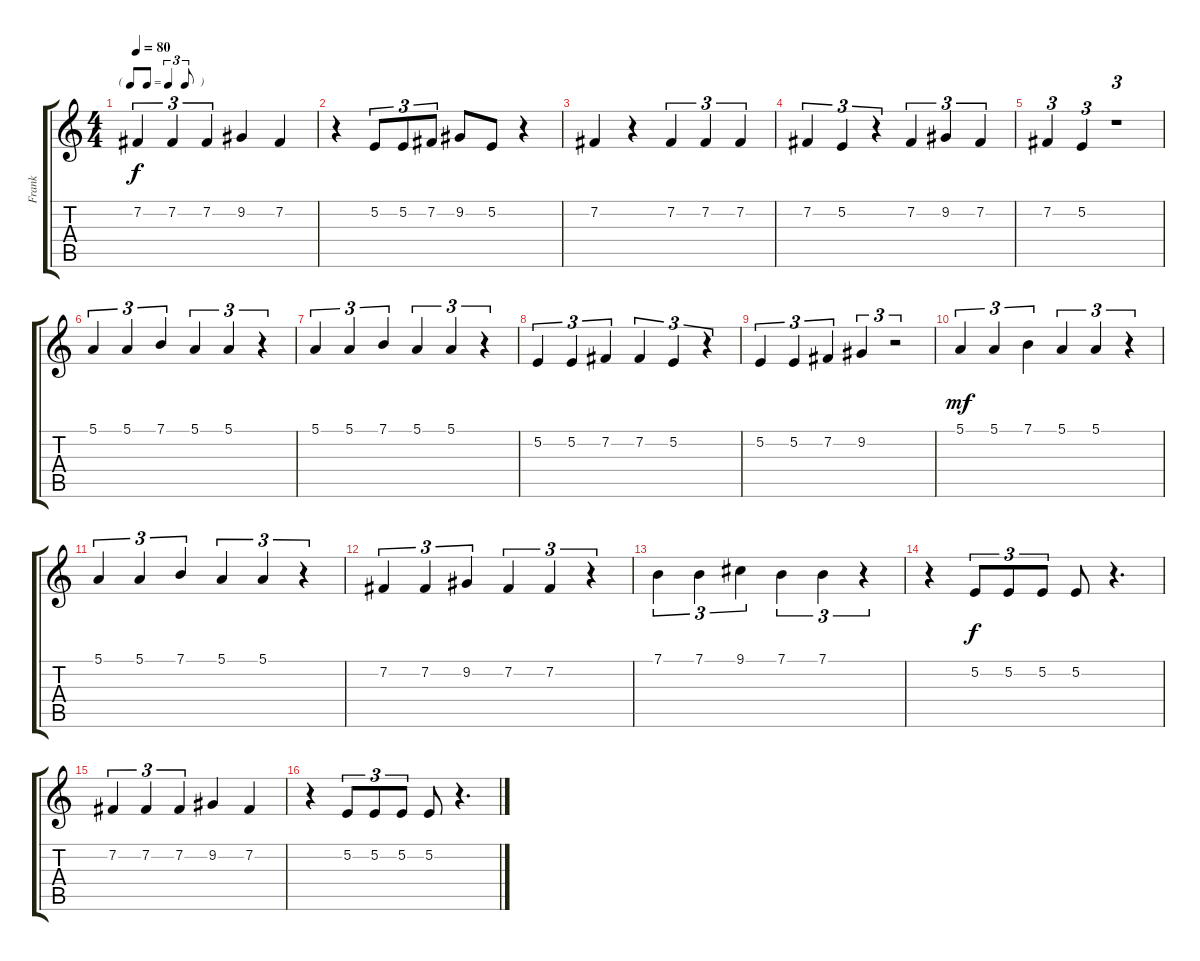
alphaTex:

\track ("Frank" "Frank") {instrument tenorsax}
\staff {score tabs}
\tuning (E4 B3 G3 D3 A2 E2) {hide}
\ts (4 4)
\tf triplet8th
\tempo 80
\clef g2
\ks c
7.2.4{tu (3 2) dy f} 7.2.4{tu (3 2)} 7.2.4{tu (3 2) beam merge} 9.2.4 7.2.4 |
r.4 5.2.8{tu (3 2)} 5.2.8{tu (3 2) beam merge} 7.2.8{tu (3 2)} 9.2.8{beam merge} 5.2.8 r.4 |
7.2.4{beam merge} r.4{beam merge} 7.2.4{tu (3 2) beam merge} 7.2.4{tu (3 2)} 7.2.4{tu (3 2)} |
7.2.4{tu (3 2)} 5.2.4{tu (3 2)} r.4{tu (3 2)} 7.2.4{tu (3 2)} 9.2.4{tu (3 2) beam merge} 7.2.4{tu (3 2)} |
7.2.4{tu (3 2)} 5.2.4{tu (3 2)} r.1{tu (3 2)} |
5.1.4{tu (3 2) beam merge} 5.1.4{tu (3 2) beam merge} 7.1.4{tu (3 2)} 5.1.4{tu (3 2)} 5.1.4{tu (3 2) beam merge} r.4{tu (3 2)} |
5.1.4{tu (3 2)} 5.1.4{tu (3 2) beam merge} 7.1.4{tu (3 2) beam merge} 5.1.4{tu (3 2) beam merge} 5.1.4{tu (3 2)} r.4{tu (3 2)} |
5.2.4{tu (3 2) beam merge} 5.2.4{tu (3 2)} 7.2.4{tu (3 2)} 7.2.4{tu (3 2) beam merge} 5.2.4{tu (3 2)} r.4{tu (3 2)} |
5.2.4{tu (3 2)} 5.2.4{tu (3 2)} 7.2.4{tu (3 2)} 9.2.4{tu (3 2) beam merge} r.2{tu (3 2)} |
5.1.4{tu (3 2) dy mf} 5.1.4{tu (3 2)} 7.1.4{tu (3 2)} 5.1.4{tu (3 2)} 5.1.4{tu (3 2)} r.4{tu (3 2)} |
5.1.4{tu (3 2)} 5.1.4{tu (3 2)} 7.1.4{tu (3 2) beam merge} 5.1.4{tu (3 2)} 5.1.4{tu (3 2)} r.4{tu (3 2)} |
7.2.4{tu (3 2)} 7.2.4{tu (3 2)} 9.2.4{tu (3 2)} 7.2.4{tu (3 2)} 7.2.4{tu (3 2)} r.4{tu (3 2)} |
7.1.4{tu (3 2)} 7.1.4{tu (3 2)} 9.1.4{tu (3 2)} 7.1.4{tu (3 2)} 7.1.4{tu (3 2) beam merge} r.4{tu (3 2)} |
r.4 5.2.8{tu (3 2) dy f} 5.2.8{tu (3 2)} 5.2.8{tu (3 2)} 5.2.8 r.4{d} |
7.2.4{tu (3 2)} 7.2.4{tu (3 2)} 7.2.4{tu (3 2) beam merge} 9.2.4 7.2.4 |
r.4 5.2.8{tu (3 2)} 5.2.8{tu (3 2)} 5.2.8{tu (3 2)} 5.2.8 r.4{d}
